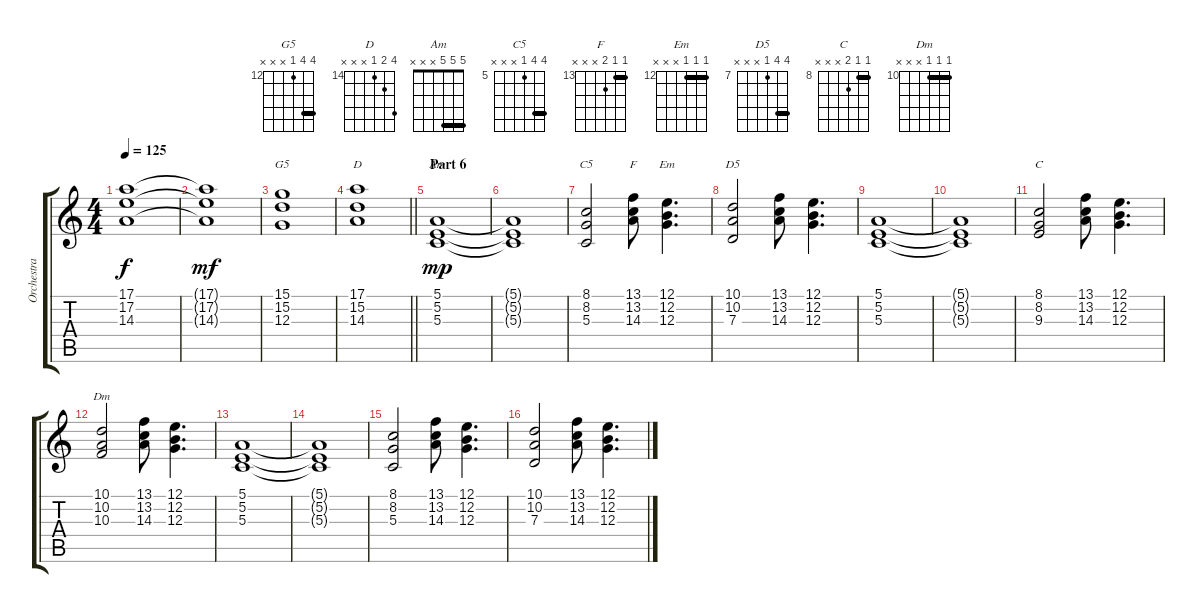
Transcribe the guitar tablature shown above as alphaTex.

\track ("Orchestra" "Orchestra") {instrument stringensemble1}
\staff {score tabs}
\tuning (E4 B3 G3 D3 A2 E2) {hide}
\chord ("G5" 15 15 12 x x x) {firstfret 12 barre 15}
\chord ("D" 17 15 14 x x x) {firstfret 14}
\chord ("Am" 5 5 5 x x x) {barre 5}
\chord ("C5" 8 8 5 x x x) {firstfret 5 barre 8}
\chord ("F" 13 13 14 x x x) {firstfret 13 barre 13}
\chord ("Em" 12 12 12 x x x) {firstfret 12 barre 12}
\chord ("D5" 10 10 7 x x x) {firstfret 7 barre 10}
\chord ("C" 8 8 9 x x x) {firstfret 8 barre 8}
\chord ("Dm" 10 10 10 x x x) {firstfret 10 barre 10}
\ts (4 4)
\tempo 125
\clef g2
\ks c
(17.1 17.2 14.3).1{dy f} |
(17.1{t} 17.2{t} 14.3{t}).1{dy mf} |
(15.1 15.2 12.3).1{ch "G5"} |
\barLineRight lightlight
(17.1 15.2 14.3).1{ch "D"} |
\section ("" "Part 6")
(5.1 5.2 5.3).1{ch "Am" dy mp} |
(5.1{t} 5.2{t} 5.3{t}).1 |
(8.1 8.2 5.3).2{ch "C5"} (13.1 13.2 14.3).8{ch "F"} (12.1 12.2 12.3).4{d ch "Em"} |
(10.1 10.2 7.3).2{ch "D5"} (13.1 13.2 14.3).8 (12.1 12.2 12.3).4{d} |
(5.1 5.2 5.3).1 |
(5.1{t} 5.2{t} 5.3{t}).1 |
(8.1 8.2 9.3).2{ch "C"} (13.1 13.2 14.3).8 (12.1 12.2 12.3).4{d} |
(10.1 10.2 10.3).2{ch "Dm"} (13.1 13.2 14.3).8 (12.1 12.2 12.3).4{d} |
(5.1 5.2 5.3).1 |
(5.1{t} 5.2{t} 5.3{t}).1 |
(8.1 8.2 5.3).2 (13.1 13.2 14.3).8 (12.1 12.2 12.3).4{d} |
(10.1 10.2 7.3).2 (13.1 13.2 14.3).8 (12.1 12.2 12.3).4{d}
